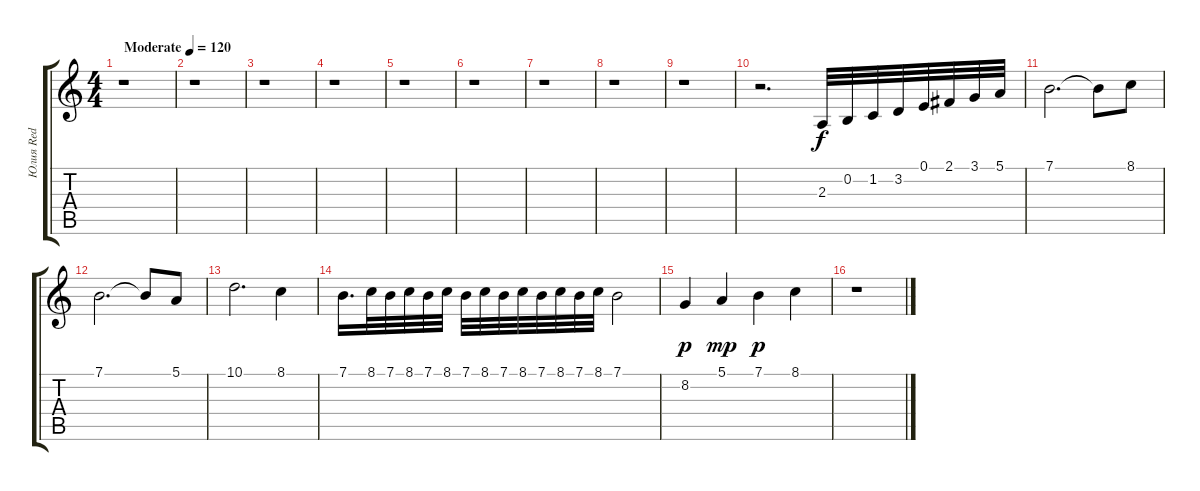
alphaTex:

\track ("Юлия Red" "Юлия Red") {instrument tremolostrings}
\staff {score tabs}
\tuning (E4 B3 G3 D3 A2 E2) {hide}
\ts (4 4)
\tempo (120 "Moderate")
\clef g2
\ks c
r.1{dy f instrument tremolostrings} |
r.1 |
r.1 |
r.1 |
r.1 |
r.1 |
r.1 |
r.1 |
r.1 |
r.2{d} 2.3.32 0.2.32 1.2.32 3.2.32 0.1.32 2.1.32 3.1.32 5.1.32 |
7.1.2{d} 7.1{t}.8 8.1.8 |
7.1.2{d} 7.1{t}.8 5.1.8 |
10.1.2{d} 8.1.4 |
7.1.16{d} 8.1.32 7.1.32 8.1.32 7.1.32 8.1.32 7.1.32 8.1.32 7.1.32 8.1.32 7.1.32 8.1.32 7.1.32 8.1.32 7.1.2 |
8.2.4{dy p} 5.1.4{dy mp} 7.1.4{dy p} 8.1.4 |
r.1
